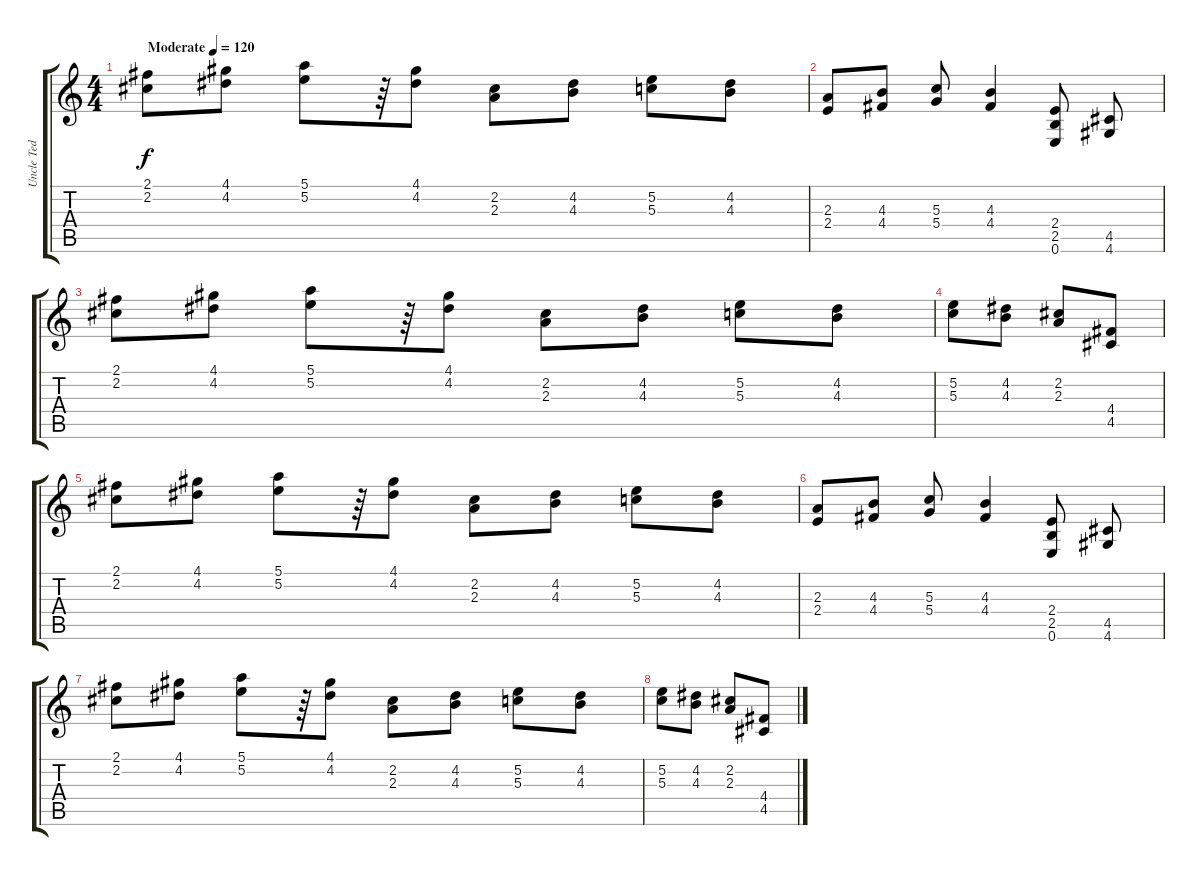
\track ("Uncle Ted" "Uncle Ted") {instrument distortionguitar}
\staff {score tabs}
\tuning (E4 B3 G3 D3 A2 E2) {hide}
\ts (4 4)
\tempo (120 "Moderate")
\clef g2
\ks c
(2.1 2.2).8{dy f instrument distortionguitar} (4.1 4.2).8 (5.1 5.2).8 r.64 (4.1 4.2).8 (2.2 2.3).8 (4.2 4.3).8 (5.2 5.3).8 (4.2 4.3).8 |
(2.3 2.4).8 (4.3 4.4).8 (5.3 5.4).8 (4.3 4.4).4 (2.4 2.5 0.6).8 (4.5 4.6).8 |
(2.1 2.2).8 (4.1 4.2).8 (5.1 5.2).8 r.64 (4.1 4.2).8 (2.2 2.3).8 (4.2 4.3).8 (5.2 5.3).8 (4.2 4.3).8 |
(5.2 5.3).8 (4.2 4.3).8 (2.2 2.3).8 (4.4 4.5).8 |
(2.1 2.2).8 (4.1 4.2).8 (5.1 5.2).8 r.64 (4.1 4.2).8 (2.2 2.3).8 (4.2 4.3).8 (5.2 5.3).8 (4.2 4.3).8 |
(2.3 2.4).8 (4.3 4.4).8 (5.3 5.4).8 (4.3 4.4).4 (2.4 2.5 0.6).8 (4.5 4.6).8 |
(2.1 2.2).8 (4.1 4.2).8 (5.1 5.2).8 r.64 (4.1 4.2).8 (2.2 2.3).8 (4.2 4.3).8 (5.2 5.3).8 (4.2 4.3).8 |
(5.2 5.3).8 (4.2 4.3).8 (2.2 2.3).8 (4.4 4.5).8
